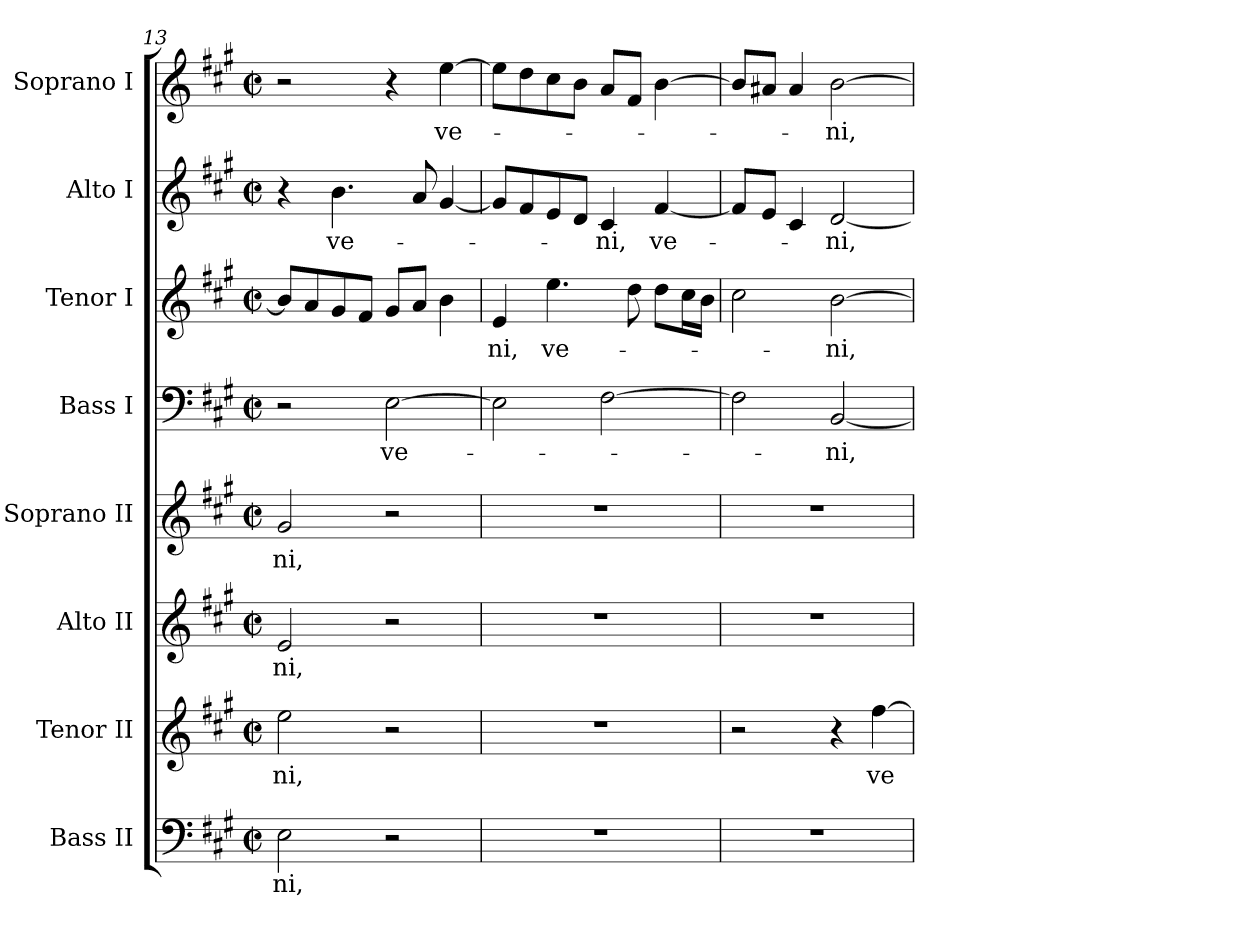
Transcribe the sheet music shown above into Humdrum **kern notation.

**kern	**text	**kern	**text	**kern	**text	**kern	**text	**kern	**text	**kern	**text	**kern	**text	**kern	**text
*part8	*part8	*part7	*part7	*part6	*part6	*part5	*part5	*part4	*part4	*part3	*part3	*part2	*part2	*part1	*part1
*staff8	*staff8	*staff7	*staff7	*staff6	*staff6	*staff5	*staff5	*staff4	*staff4	*staff3	*staff3	*staff2	*staff2	*staff1	*staff1
*I"Bass II	*	*I"Tenor II	*	*I"Alto II	*	*I"Soprano II	*	*I"Bass I	*	*I"Tenor I	*	*I"Alto I	*	*I"Soprano I	*
*I'B. II	*	*I'T. II	*	*I'A. II	*	*	*	*I'B. I	*	*I'T. I	*	*I'A. I	*	*	*
*clefF4	*	*clefG2	*	*clefG2	*	*clefG2	*	*clefF4	*	*clefG2	*	*clefG2	*	*clefG2	*
*	*	*ITrd7c12	*	*	*	*	*	*	*	*ITrd7c12	*	*	*	*	*
*k[f#c#g#]	*	*k[f#c#g#]	*	*k[f#c#g#]	*	*k[f#c#g#]	*	*k[f#c#g#]	*	*k[f#c#g#]	*	*k[f#c#g#]	*	*k[f#c#g#]	*
*A:	*	*A:	*	*A:	*	*A:	*	*A:	*	*A:	*	*A:	*	*A:	*
*M2/2	*	*M2/2	*	*M2/2	*	*M2/2	*	*M2/2	*	*M2/2	*	*M2/2	*	*M2/2	*
*met(c|)	*	*met(c|)	*	*met(c|)	*	*met(c|)	*	*met(c|)	*	*met(c|)	*	*met(c|)	*	*met(c|)	*
=13	=13	=13	=13	=13	=13	=13	=13	=13	=13	=13	=13	=13	=13	=13	=13
!	!LO:LY:b:color=#000000	!	!	!	!	!	!	!	!	!	!	!	!	!	!
!	!	!	!LO:LY:b:color=#000000	!	!	!	!	!	!	!	!	!	!	!	!
!	!	!	!	!	!LO:LY:b:color=#000000	!	!	!	!	!	!	!	!	!	!
!	!	!	!	!	!	!	!LO:LY:b:color=#000000	!	!	!	!	!	!	!	!
2Ei\	-ni,	2ei\	-ni,	2ei/	-ni,	2g#i/	-ni,	2r	.	8Bi/L]	.	4r	.	2r	.
.	.	.	.	.	.	.	.	.	.	8Ai/	.	.	.	.	.
!	!	!	!	!	!	!	!	!	!	!	!	!	!LO:LY:b:color=#000000	!	!
.	.	.	.	.	.	.	.	.	.	8G#i/	.	4.bi\	ve-	.	.
.	.	.	.	.	.	.	.	.	.	8F#i/J	.	.	.	.	.
!	!	!	!	!	!	!	!	!	!LO:LY:b:color=#000000	!	!	!	!	!	!
2r	.	2r	.	2r	.	2r	.	[>2Ei\	ve-	8G#i/L	.	.	.	4r	.
.	.	.	.	.	.	.	.	.	.	8Ai/J	.	8ai/	.	.	.
!	!	!	!	!	!	!	!	!	!	!	!	!	!	!	!LO:LY:b:color=#000000
.	.	.	.	.	.	.	.	.	.	4Bi\	.	[<4g#i/	.	[>4eei\	ve-
=14	=14	=14	=14	=14	=14	=14	=14	=14	=14	=14	=14	=14	=14	=14	=14
!	!	!	!	!	!	!	!	!	!	!	!LO:LY:b:color=#000000	!	!	!	!
1r	.	1r	.	1r	.	1r	.	2Ei\]	.	4Ei/	-ni,	8g#i/L]	.	8eei\L]	.
.	.	.	.	.	.	.	.	.	.	.	.	8f#i/	.	8ddi\	.
!	!	!	!	!	!	!	!	!	!	!	!LO:LY:b:color=#000000	!	!	!	!
.	.	.	.	.	.	.	.	.	.	4.ei\	ve-	8ei/	.	8cc#i\	.
.	.	.	.	.	.	.	.	.	.	.	.	8di/J	.	8bi\J	.
!	!	!	!	!	!	!	!	!	!	!	!	!	!LO:LY:b:color=#000000	!	!
.	.	.	.	.	.	.	.	[>2F#i\	.	.	.	4c#i/	-ni,	8ai/L	.
.	.	.	.	.	.	.	.	.	.	8di\	.	.	.	8f#i/J	.
!	!	!	!	!	!	!	!	!	!	!	!	!	!LO:LY:b:color=#000000	!	!
.	.	.	.	.	.	.	.	.	.	8di\L	.	[<4f#i/	ve-	[>4bi\	.
.	.	.	.	.	.	.	.	.	.	16c#i\L	.	.	.	.	.
.	.	.	.	.	.	.	.	.	.	16Bi\JJ	.	.	.	.	.
=15	=15	=15	=15	=15	=15	=15	=15	=15	=15	=15	=15	=15	=15	=15	=15
1r	.	2r	.	1r	.	1r	.	2F#i\]	.	2c#i\	.	8f#i/L]	.	8bi/L]	.
.	.	.	.	.	.	.	.	.	.	.	.	8ei/J	.	8a#Xi/J	.
.	.	.	.	.	.	.	.	.	.	.	.	4c#i/	.	4a#i/	.
!	!	!	!	!	!	!	!	!	!LO:LY:b:color=#000000	!	!	!	!	!	!
!	!	!	!	!	!	!	!	!	!	!	!LO:LY:b:color=#000000	!	!	!	!
!	!	!	!	!	!	!	!	!	!	!	!	!	!LO:LY:b:color=#000000	!	!
!	!	!	!	!	!	!	!	!	!	!	!	!	!	!	!LO:LY:b:color=#000000
.	.	4r	.	.	.	.	.	[<2BBi/	-ni,	[>2Bi\	-ni,	[<2di/	-ni,	[>2bi\	-ni,
!	!	!	!LO:LY:b:color=#000000	!	!	!	!	!	!	!	!	!	!	!	!
.	.	[>4f#i\	ve-	.	.	.	.	.	.	.	.	.	.	.	.
=	=	=	=	=	=	=	=	=	=	=	=	=	=	=	=
*-	*-	*-	*-	*-	*-	*-	*-	*-	*-	*-	*-	*-	*-	*-	*-
